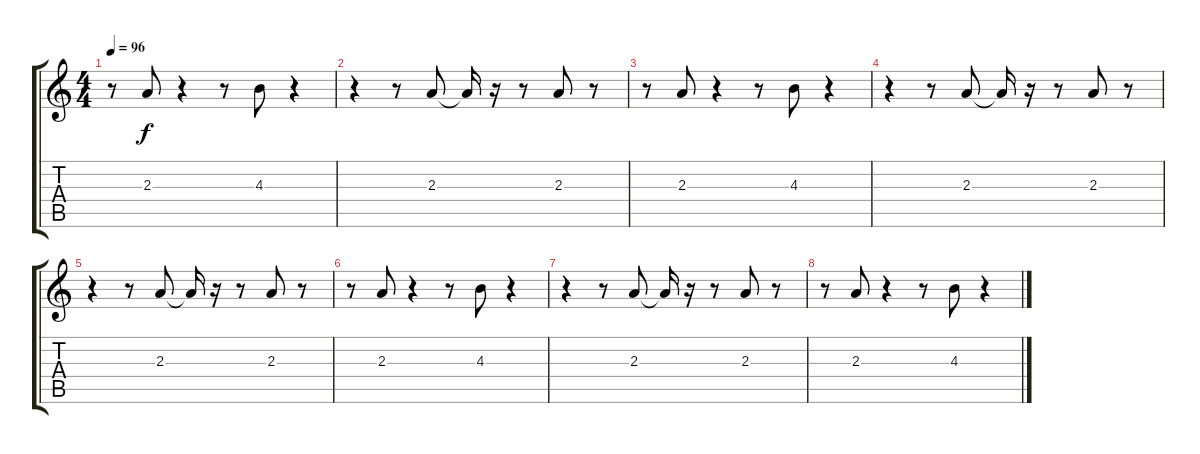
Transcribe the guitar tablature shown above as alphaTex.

\track "" {instrument acousticguitarsteel}
\staff {score tabs}
\tuning (E4 B3 G3 D3 A2 E2) {hide}
\ts (4 4)
\tempo 96
\clef g2
\ks c
r.8{dy f} 2.3.8 r.4 r.8 4.3.8 r.4 |
r.4 r.8 2.3.8 2.3{t}.16 r.16 r.8 2.3.8 r.8 |
r.8 2.3.8 r.4 r.8 4.3.8 r.4 |
r.4 r.8 2.3.8 2.3{t}.16 r.16 r.8 2.3.8 r.8 |
r.4 r.8 2.3.8 2.3{t}.16 r.16 r.8 2.3.8 r.8 |
r.8 2.3.8 r.4 r.8 4.3.8 r.4 |
r.4 r.8 2.3.8 2.3{t}.16 r.16 r.8 2.3.8 r.8 |
r.8 2.3.8 r.4 r.8 4.3.8 r.4
